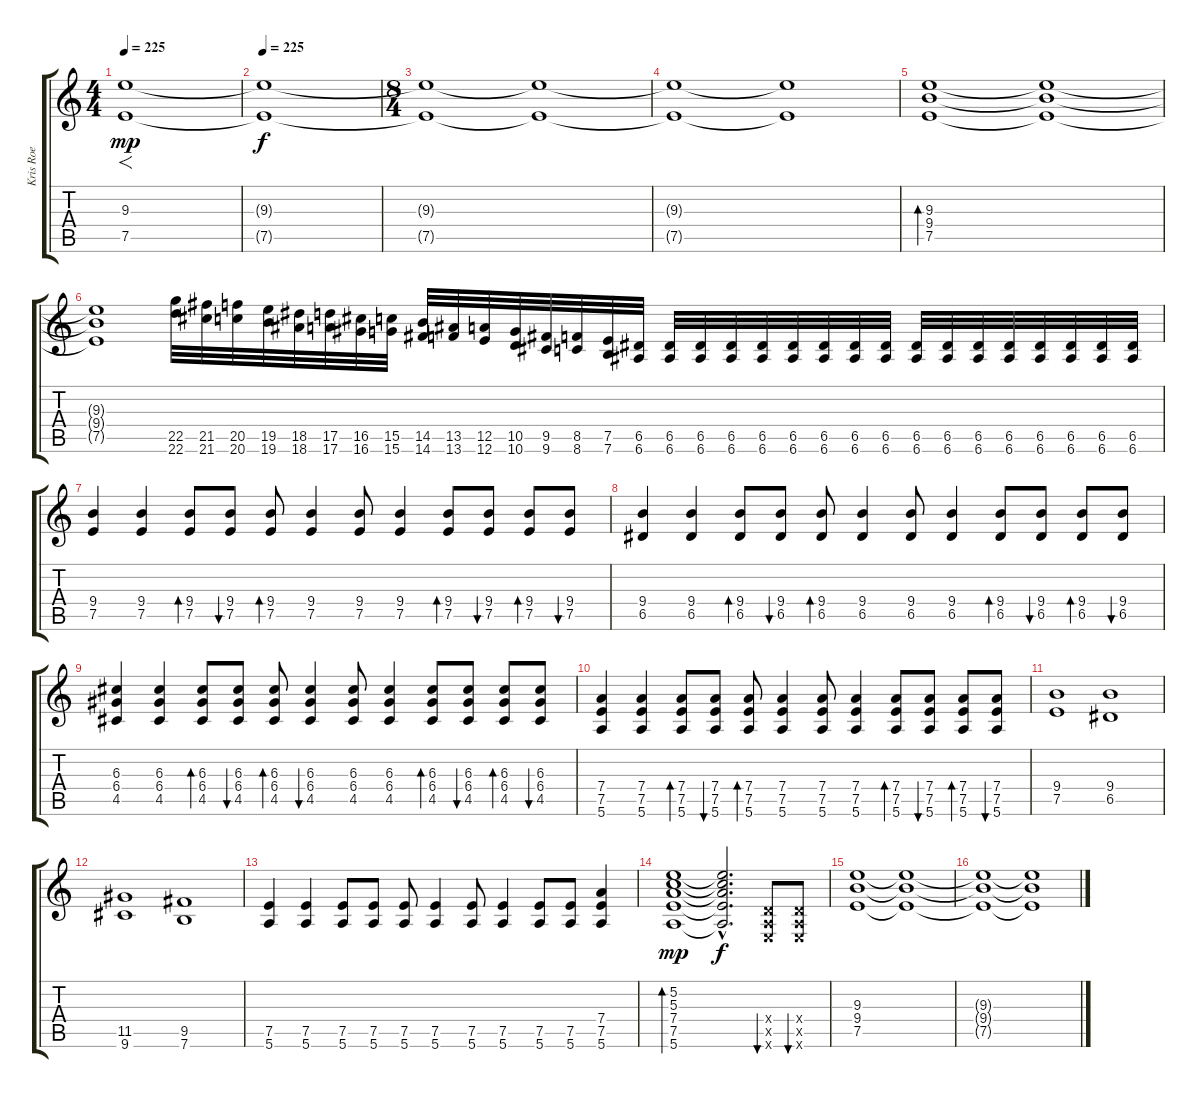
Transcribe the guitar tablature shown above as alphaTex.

\track ("Kris Roe" "Kris Roe") {instrument distortionguitar}
\staff {score tabs}
\tuning (E4 B3 G3 D3 A2 E2) {hide}
\ts (4 4)
\tempo 225
\tempo 110
\tempo 225
\clef g2
\ks c
(9.3 7.5).1{f dy mp instrument distortionguitar} |
\tempo 225
(9.3{t} 7.5{t}).1{dy f} |
\ts (8 4)
(9.3{t} 7.5{t}).1 (9.3{t} 7.5{t}).1 |
(9.3{t} 7.5{t}).1 (9.3{t} 7.5{t}).1 |
(9.3 9.4 7.5).1{bd 480 volume 13 instrument distortionguitar} (9.3{t} 9.4{t} 7.5{t}).1 |
(9.3{t} 9.4{t} 7.5{t}).1 (22.5 22.6).32 (21.5 21.6).32 (20.5 20.6).32 (19.5 19.6).32 (18.5 18.6).32 (17.5 17.6).32 (16.5 16.6).32 (15.5 15.6).32 (14.5 14.6).32 (13.5 13.6).32 (12.5 12.6).32 (10.5 10.6).32 (9.5 9.6).32 (8.5 8.6).32 (7.5 7.6).32 (6.5 6.6).32 (6.5 6.6).32 (6.5 6.6).32 (6.5 6.6).32 (6.5 6.6).32 (6.5 6.6).32 (6.5 6.6).32 (6.5 6.6).32 (6.5 6.6).32 (6.5 6.6).32 (6.5 6.6).32 (6.5 6.6).32 (6.5 6.6).32 (6.5 6.6).32 (6.5 6.6).32 (6.5 6.6).32 (6.5 6.6).32 |
(9.4 7.5).4 (9.4 7.5).4 (9.4 7.5).8{bd 60} (9.4 7.5).8{bu 60} (9.4 7.5).8{bd 60} (9.4 7.5).4 (9.4 7.5).8 (9.4 7.5).4 (9.4 7.5).8{bd 60} (9.4 7.5).8{bu 60} (9.4 7.5).8{bd 60} (9.4 7.5).8{bu 60} |
(9.4 6.5).4 (9.4 6.5).4 (9.4 6.5).8{bd 60} (9.4 6.5).8{bu 60} (9.4 6.5).8{bd 60} (9.4 6.5).4 (9.4 6.5).8 (9.4 6.5).4 (9.4 6.5).8{bd 60} (9.4 6.5).8{bu 60} (9.4 6.5).8{bd 60} (9.4 6.5).8{bu 60} |
(6.3 6.4 4.5).4 (6.3 6.4 4.5).4 (6.3 6.4 4.5).8{bd 60} (6.3 6.4 4.5).8{bu 60} (6.3 6.4 4.5).8{bd 60} (6.3 6.4 4.5).4{bu 60} (6.3 6.4 4.5).8 (6.3 6.4 4.5).4 (6.3 6.4 4.5).8{bd 60} (6.3 6.4 4.5).8{bu 60} (6.3 6.4 4.5).8{bd 60} (6.3 6.4 4.5).8{bu 60} |
(7.4 7.5 5.6).4 (7.4 7.5 5.6).4 (7.4 7.5 5.6).8{bd 60} (7.4 7.5 5.6).8{bu 60} (7.4 7.5 5.6).8{bd 60} (7.4 7.5 5.6).4 (7.4 7.5 5.6).8 (7.4 7.5 5.6).4 (7.4 7.5 5.6).8{bd 60} (7.4 7.5 5.6).8{bu 60} (7.4 7.5 5.6).8{bd 60} (7.4 7.5 5.6).8{bu 60} |
(9.4 7.5).1 (9.4 6.5).1 |
(11.5 9.6).1 (9.5 7.6).1 |
(7.5 5.6).4 (7.5 5.6).4 (7.5 5.6).8 (7.5 5.6).8 (7.5 5.6).8 (7.5 5.6).4 (7.5 5.6).8 (7.5 5.6).4 (7.5 5.6).8 (7.5 5.6).8 (7.4 7.5 5.6).4 |
(5.2 5.3 7.4 7.5 5.6).1{bd 240 dy mp} (5.2{hac t} 5.3{hac t} 7.4{hac t} 7.5{hac t} 5.6{hac t}).2{d dy f} (0.4{x} 0.5{x} 0.6{x}).8{bu 60} (0.4{x} 0.5{x} 0.6{x}).8{bu 60} |
(9.3 9.4 7.5).1{volume 4 instrument distortionguitar} (9.3{t} 9.4{t} 7.5{t}).1 |
(9.3{t} 9.4{t} 7.5{t}).1 (9.3{t} 9.4{t} 7.5{t}).1
